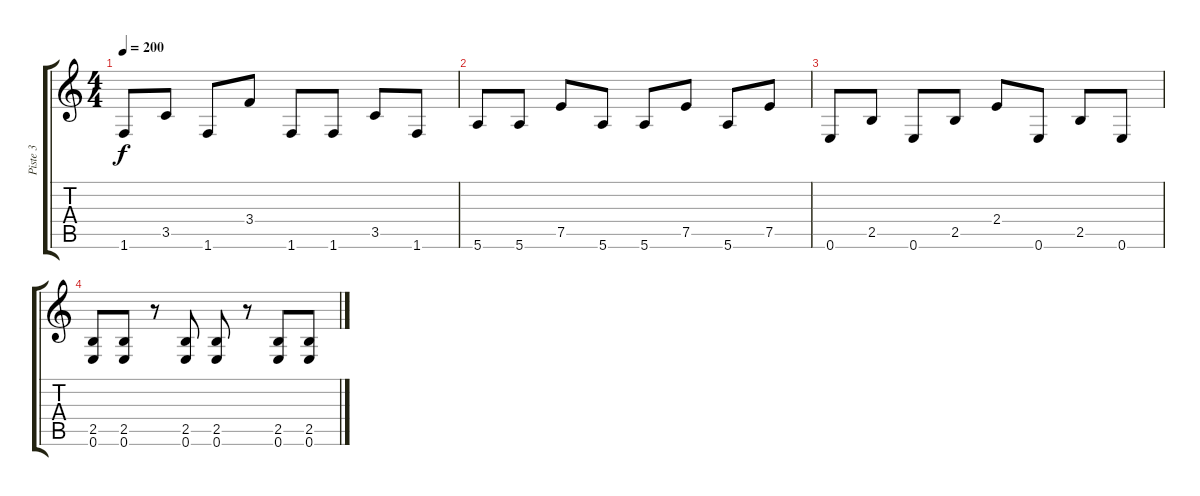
\track ("Piste 3" "Piste 3") {instrument distortionguitar}
\staff {score tabs}
\tuning (E4 B3 G3 D3 A2 E2) {hide}
\ts (4 4)
\tempo 200
\clef g2
\ks c
1.6.8{dy f} 3.5.8 1.6.8 3.4.8 1.6.8 1.6.8 3.5.8 1.6.8 |
5.6.8 5.6.8 7.5.8 5.6.8 5.6.8 7.5.8 5.6.8 7.5.8 |
0.6.8 2.5.8 0.6.8 2.5.8 2.4.8 0.6.8 2.5.8 0.6.8 |
(2.5 0.6).8 (2.5 0.6).8 r.8 (2.5 0.6).8 (2.5 0.6).8 r.8 (2.5 0.6).8 (2.5 0.6).8
